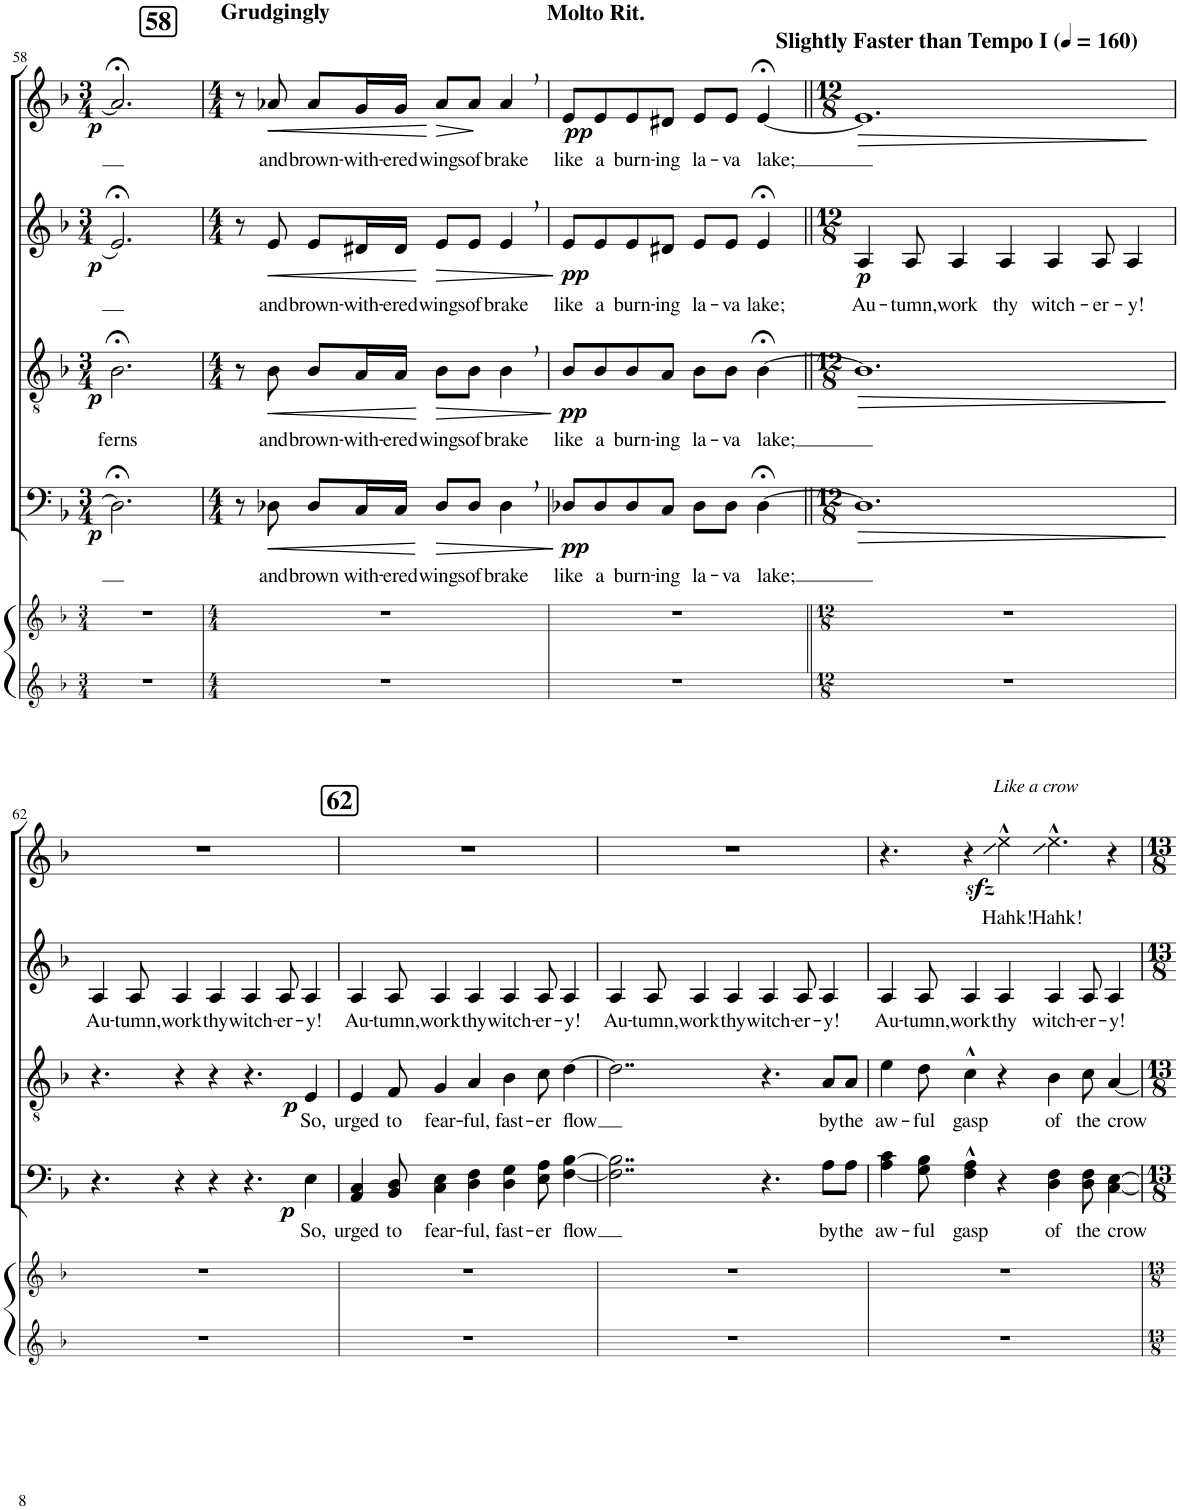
**kern	**kern	**kern	**text	**dynam	**kern	**text	**dynam	**kern	**text	**dynam	**kern	**text	**dynam
*part5	*part5	*part4	*part4	*part4	*part3	*part3	*part3	*part2	*part2	*part2	*part1	*part1	*part1
*staff6	*staff5	*staff4	*staff4	*staff4	*staff3	*staff3	*staff3	*staff2	*staff2	*staff2	*staff1	*staff1	*staff1
*I"PIANO (for rehearsal only)	*	*I"BASS	*	*	*I"TENOR	*	*	*I"ALTO	*	*	*I"SOPRANO	*	*
*I'Pno	*	*I'B	*	*	*I'T	*	*	*I'A	*	*	*I'S	*	*
!!LO:PB:g=z
*clefG2	*clefG2	*clefF4	*	*	*clefGv2	*	*	*clefG2	*	*	*clefG2	*	*
*k[b-]	*k[b-]	*k[b-]	*	*	*k[b-]	*	*	*k[b-]	*	*	*k[b-]	*	*
*M3/4	*M3/4	*M3/4	*	*	*M3/4	*	*	*M3/4	*	*	*M3/4	*	*
=58	=58	=58	=58	=58	=58	=58	=58	=58	=58	=58	=58	=58	=58
!	!	!	!	!LO:DY:b	!	!LO:LY:b	!LO:DY:b	!	!	!LO:DY:b	!	!	!LO:DY:b
2.r	2.r	2.D-;<\]	.	p	2.B-;<\	ferns	p	2.e;</	.	p	2.a-;</]	.	p
=59	=59	=59	=59	=59	=59	=59	=59	=59	=59	=59	=59	=59	=59
!!LO:REH:place=s1:a:B:cj:fs=14:t=58
*M4/4	*M4/4	*M4/4	*	*	*M4/4	*	*	*M4/4	*	*	*M4/4	*	*
!	!	!	!	!	!	!	!	!	!	!	!LO:TX:a:B:t=Grudgingly	!	!
1r	1r	8r	.	.	8r	.	.	8r	.	.	8r	.	.
!	!	!	!LO:LY:b	!LO:HP:b	!	!LO:LY:b	!LO:HP:b	!	!LO:LY:b	!LO:HP:b	!	!LO:LY:b	!LO:HP:b
.	.	8D-X\	and	<	8B-\	and	<	8e/	and	<	8a-X/	and	<
!	!	!	!LO:LY:b	!	!	!LO:LY:b	!	!	!LO:LY:b	!	!	!LO:LY:b	!
.	.	8D-/L	brown	.	8B-/L	brown-	.	8e/L	brown-	.	8a-/L	brown-	.
!	!	!	!LO:LY:b	!	!	!LO:LY:b	!	!	!LO:LY:b	!	!	!LO:LY:b	!
.	.	16C/L	with-	.	16A/L	-with-	.	16d#X/L	-with-	.	16g/L	-with-	.
!	!	!	!LO:LY:b	!	!	!LO:LY:b	!	!	!LO:LY:b	!	!	!LO:LY:b	!
.	.	16C/JJ	-ered	.	16A/JJ	-ered	.	16d#/JJ	-ered	.	16g/JJ	-ered	.
!	!	!	!LO:LY:b	!LO:HP:n=1:b	!	!LO:LY:b	!LO:HP:n=1:b	!	!LO:LY:b	!LO:HP:n=1:b	!	!LO:LY:b	!LO:HP:n=1:b
.	.	8D-/L	wings	[ >	8B-\L	wings	[ >	8e/L	wings	[ >	8a-/L	wings	[ >
!	!	!	!LO:LY:b	!	!	!LO:LY:b	!	!	!LO:LY:b	!	!	!LO:LY:b	!
.	.	8D-/J	of	.	8B-\J	of	.	8e/J	of	.	8a-/J	of	.
!	!	!	!LO:LY:b	!	!	!LO:LY:b	!	!	!LO:LY:b	!	!	!LO:LY:b	!
.	.	4D-,\	brake	.	4B-,\	brake	.	4e,/	brake	.	4a-,/	brake	.
.	.	.	.	]	.	.	]	.	.	]	.	.	]
=60	=60	=60	=60	=60	=60	=60	=60	=60	=60	=60	=60	=60	=60
!	!	!	!	!	!	!	!	!	!	!	!LO:TX:a:B:t=Molto Rit.	!	!
!	!	!	!LO:LY:b	!LO:DY:b	!	!LO:LY:b	!LO:DY:b	!	!LO:LY:b	!LO:DY:b	!	!LO:LY:b	!
1r	1r	8D-X/L	like	pp	8B-/L	like	pp	8e/L	like	pp	8e/L	like	.
!	!	!	!LO:LY:b	!	!	!LO:LY:b	!	!	!LO:LY:b	!	!	!LO:LY:b	!LO:DY:b
.	.	8D-/	a	.	8B-/	a	.	8e/	a	.	8e/	a	pp
!	!	!	!LO:LY:b	!	!	!LO:LY:b	!	!	!LO:LY:b	!	!	!LO:LY:b	!
.	.	8D-/	burn-	.	8B-/	burn-	.	8e/	burn-	.	8e/	burn-	.
!	!	!	!LO:LY:b	!	!	!LO:LY:b	!	!	!LO:LY:b	!	!	!LO:LY:b	!
.	.	8C/J	-ing	.	8A/J	-ing	.	8d#X/J	-ing	.	8d#X/J	-ing	.
!	!	!	!LO:LY:b	!	!	!LO:LY:b	!	!	!LO:LY:b	!	!	!LO:LY:b	!
.	.	8D-\L	la-	.	8B-\L	la-	.	8e/L	la-	.	8e/L	la-	.
!	!	!	!LO:LY:b	!	!	!LO:LY:b	!	!	!LO:LY:b	!	!	!LO:LY:b	!
.	.	8D-\J	-va	.	8B-\J	-va	.	8e/J	-va	.	8e/J	-va	.
!	!	!	!LO:LY:b	!	!	!LO:LY:b	!	!	!LO:LY:b	!	!	!LO:LY:b	!
.	.	[4D-;<\	lake;	.	[4B-;<\	lake;	.	4e;</	lake;	.	[4e;</	lake;	.
=61||	=61||	=61||	=61||	=61||	=61||	=61||	=61||	=61||	=61||	=61||	=61||	=61||	=61||
*M12/8	*M12/8	*M12/8	*	*	*M12/8	*	*	*M12/8	*	*	*M12/8	*	*
*	*	*	*	*	*	*	*	*	*	*	*MM160	*	*
!	!	!	!	!	!	!	!	!	!	!	!LO:TX:a:B:t=Slightly Faster than Tempo I	!	!
!	!	!	!	!LO:HP:b	!	!	!LO:HP:b	!	!LO:LY:b	!LO:DY:b	!	!	!LO:HP:b
1.r	1.r	1.D-]	.	>	1.B-]	.	>	4A/	Au-	p	1.e]	.	>
!	!	!	!	!	!	!	!	!	!LO:LY:b	!	!	!	!
.	.	.	.	.	.	.	.	8A/	-tumn,	.	.	.	.
!	!	!	!	!	!	!	!	!	!LO:LY:b	!	!	!	!
.	.	.	.	.	.	.	.	4A/	work	.	.	.	.
!	!	!	!	!	!	!	!	!	!LO:LY:b	!	!	!	!
.	.	.	.	.	.	.	.	4A/	thy	.	.	.	.
!	!	!	!	!	!	!	!	!	!LO:LY:b	!	!	!	!
.	.	.	.	.	.	.	.	4A/	witch-	.	.	.	.
!	!	!	!	!	!	!	!	!	!LO:LY:b	!	!	!	!
.	.	.	.	.	.	.	.	8A/	-er-	.	.	.	.
!	!	!	!	!	!	!	!	!	!LO:LY:b	!	!	!	!
.	.	.	.	.	.	.	.	4A/	-y!	.	.	.	.
.	.	.	.	]	.	.	]	.	.	.	.	.	]
!!LO:LB:g=z
=62	=62	=62	=62	=62	=62	=62	=62	=62	=62	=62	=62	=62	=62
!	!	!	!	!	!	!	!	!	!LO:LY:b	!	!	!	!
1.r	1.r	4.r	.	.	4.r	.	.	4A/	Au-	.	1.r	.	.
!	!	!	!	!	!	!	!	!	!LO:LY:b	!	!	!	!
.	.	.	.	.	.	.	.	8A/	-tumn,	.	.	.	.
!	!	!	!	!	!	!	!	!	!LO:LY:b	!	!	!	!
.	.	4r	.	.	4r	.	.	4A/	work	.	.	.	.
!	!	!	!	!	!	!	!	!	!LO:LY:b	!	!	!	!
.	.	4r	.	.	4r	.	.	4A/	thy	.	.	.	.
!	!	!	!	!	!	!	!	!	!LO:LY:b	!	!	!	!
.	.	4.r	.	.	4.r	.	.	4A/	witch-	.	.	.	.
!	!	!	!	!	!	!	!	!	!LO:LY:b	!	!	!	!
.	.	.	.	.	.	.	.	8A/	-er-	.	.	.	.
!	!	!	!LO:LY:b	!LO:DY:b	!	!LO:LY:b	!LO:DY:b	!	!LO:LY:b	!	!	!	!
.	.	4E\	So,	p	4E/	So,	p	4A/	-y!	.	.	.	.
!!LO:REH:place=s1:a:B:cj:fs=14:t=62
=63	=63	=63	=63	=63	=63	=63	=63	=63	=63	=63	=63	=63	=63
!	!	!	!LO:LY:b	!	!	!LO:LY:b	!	!	!LO:LY:b	!	!	!	!
1.r	1.r	4AA/ 4C/	urged	.	4E/	urged	.	4A/	Au-	.	1.r	.	.
!	!	!	!LO:LY:b	!	!	!LO:LY:b	!	!	!LO:LY:b	!	!	!	!
.	.	8BB-/ 8D/	to	.	8F/	to	.	8A/	-tumn,	.	.	.	.
!	!	!	!LO:LY:b	!	!	!LO:LY:b	!	!	!LO:LY:b	!	!	!	!
.	.	4C\ 4E\	fear-	.	4G/	fear-	.	4A/	work	.	.	.	.
!	!	!	!LO:LY:b	!	!	!LO:LY:b	!	!	!LO:LY:b	!	!	!	!
.	.	4D\ 4F\	-ful,	.	4A/	-ful,	.	4A/	thy	.	.	.	.
!	!	!	!LO:LY:b	!	!	!LO:LY:b	!	!	!LO:LY:b	!	!	!	!
.	.	4D\ 4G\	fast-	.	4B-\	fast-	.	4A/	witch-	.	.	.	.
!	!	!	!LO:LY:b	!	!	!LO:LY:b	!	!	!LO:LY:b	!	!	!	!
.	.	8E\ 8A\	-er	.	8c\	-er	.	8A/	-er-	.	.	.	.
!	!	!	!LO:LY:b	!	!	!LO:LY:b	!	!	!LO:LY:b	!	!	!	!
.	.	[4F\ [4B-\	flow	.	[4d\	flow	.	4A/	-y!	.	.	.	.
=64	=64	=64	=64	=64	=64	=64	=64	=64	=64	=64	=64	=64	=64
!	!	!	!	!	!	!	!	!	!LO:LY:b	!	!	!	!
1.r	1.r	2..F\] 2..B-\]	.	.	2..d\]	.	.	4A/	Au-	.	1.r	.	.
!	!	!	!	!	!	!	!	!	!LO:LY:b	!	!	!	!
.	.	.	.	.	.	.	.	8A/	-tumn,	.	.	.	.
!	!	!	!	!	!	!	!	!	!LO:LY:b	!	!	!	!
.	.	.	.	.	.	.	.	4A/	work	.	.	.	.
!	!	!	!	!	!	!	!	!	!LO:LY:b	!	!	!	!
.	.	.	.	.	.	.	.	4A/	thy	.	.	.	.
!	!	!	!	!	!	!	!	!	!LO:LY:b	!	!	!	!
.	.	4.r	.	.	4.r	.	.	4A/	witch-	.	.	.	.
!	!	!	!	!	!	!	!	!	!LO:LY:b	!	!	!	!
.	.	.	.	.	.	.	.	8A/	-er-	.	.	.	.
!	!	!	!LO:LY:b	!	!	!LO:LY:b	!	!	!LO:LY:b	!	!	!	!
.	.	8A\L	by	.	8A/L	by	.	4A/	-y!	.	.	.	.
!	!	!	!LO:LY:b	!	!	!LO:LY:b	!	!	!	!	!	!	!
.	.	8A\J	the	.	8A/J	the	.	.	.	.	.	.	.
=65	=65	=65	=65	=65	=65	=65	=65	=65	=65	=65	=65	=65	=65
!	!	!	!LO:LY:b	!	!	!LO:LY:b	!	!	!LO:LY:b	!	!	!	!
1.r	1.r	4A\ 4c\	aw-	.	4e\	aw-	.	4A/	Au-	.	4.r	.	.
!	!	!	!LO:LY:b	!	!	!LO:LY:b	!	!	!LO:LY:b	!	!	!	!
.	.	8G\ 8B-\	-ful	.	8d\	-ful	.	8A/	-tumn,	.	.	.	.
!	!	!	!LO:LY:b	!	!	!LO:LY:b	!	!	!LO:LY:b	!	!	!	!LO:DY:b
.	.	4F\^^ 4A\^^	gasp	.	4c^^\	gasp	.	4A/	work	.	4r	.	sfz
!	!	!	!	!	!	!	!	!	!	!	!LO:TX:a:i:t=Like a crow	!	!
!	!	!	!	!	!	!	!	!	!LO:LY:b	!	!	!LO:LY:b	!
.	.	4r	.	.	4r	.	.	4A/	thy	.	4ee^^\	Hahk!	.
!	!	!	!LO:LY:b	!	!	!LO:LY:b	!	!	!LO:LY:b	!	!	!LO:LY:b	!
.	.	4D\ 4F\	of	.	4B-\	of	.	4A/	witch-	.	4.ee^^\	Hahk!	.
!	!	!	!LO:LY:b	!	!	!LO:LY:b	!	!	!LO:LY:b	!	!	!	!
.	.	8D\ 8F\	the	.	8c\	the	.	8A/	-er-	.	.	.	.
!	!	!	!LO:LY:b	!	!	!LO:LY:b	!	!	!LO:LY:b	!	!	!	!
.	.	[4C\ [4E\	crow	.	[4A/	crow	.	4A/	-y!	.	4r	.	.
=	=	=	=	=	=	=	=	=	=	=	=	=	=
*-	*-	*-	*-	*-	*-	*-	*-	*-	*-	*-	*-	*-	*-
